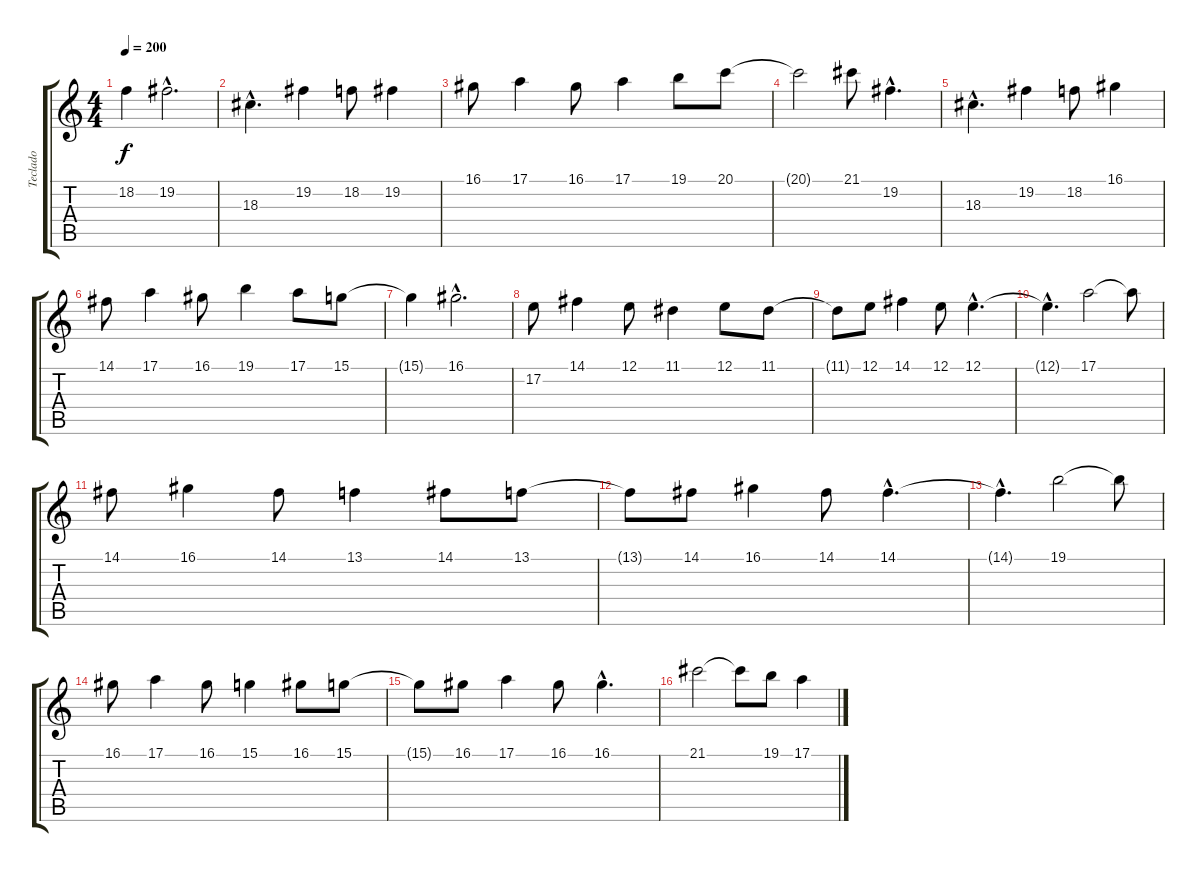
\track ("Teclado" "Teclado") {instrument stringensemble1}
\staff {score tabs}
\tuning (E4 B3 G3 D3 A2 E2) {hide}
\ts (4 4)
\tempo 200
\clef g2
\ks c
18.2{t}.4{dy f} 19.2{hac}.2{d} |
18.3{hac}.4{d} 19.2.4 18.2.8 19.2.4 |
16.1.8 17.1.4 16.1.8 17.1.4 19.1.8 20.1.8 |
20.1{t}.2 21.1.8 19.2{hac}.4{d} |
18.3{hac}.4{d} 19.2.4 18.2.8 16.1.4 |
14.1.8 17.1.4 16.1.8 19.1.4 17.1.8 15.1.8 |
15.1{t}.4 16.1{hac}.2{d} |
17.2.8 14.1.4 12.1.8 11.1.4 12.1.8 11.1.8 |
11.1{t}.8 12.1.8 14.1.4 12.1.8 12.1{hac}.4{d} |
12.1{hac t}.4{d} 17.1.2 17.1{t}.8 |
14.1.8 16.1.4 14.1.8 13.1.4 14.1.8 13.1.8 |
13.1{t}.8 14.1.8 16.1.4 14.1.8 14.1{hac}.4{d} |
14.1{hac t}.4{d} 19.1.2 19.1{t}.8 |
16.1.8 17.1.4 16.1.8 15.1.4 16.1.8 15.1.8 |
15.1{t}.8 16.1.8 17.1.4 16.1.8 16.1{hac}.4{d} |
21.1.2 21.1{t}.8 19.1.8 17.1.4
